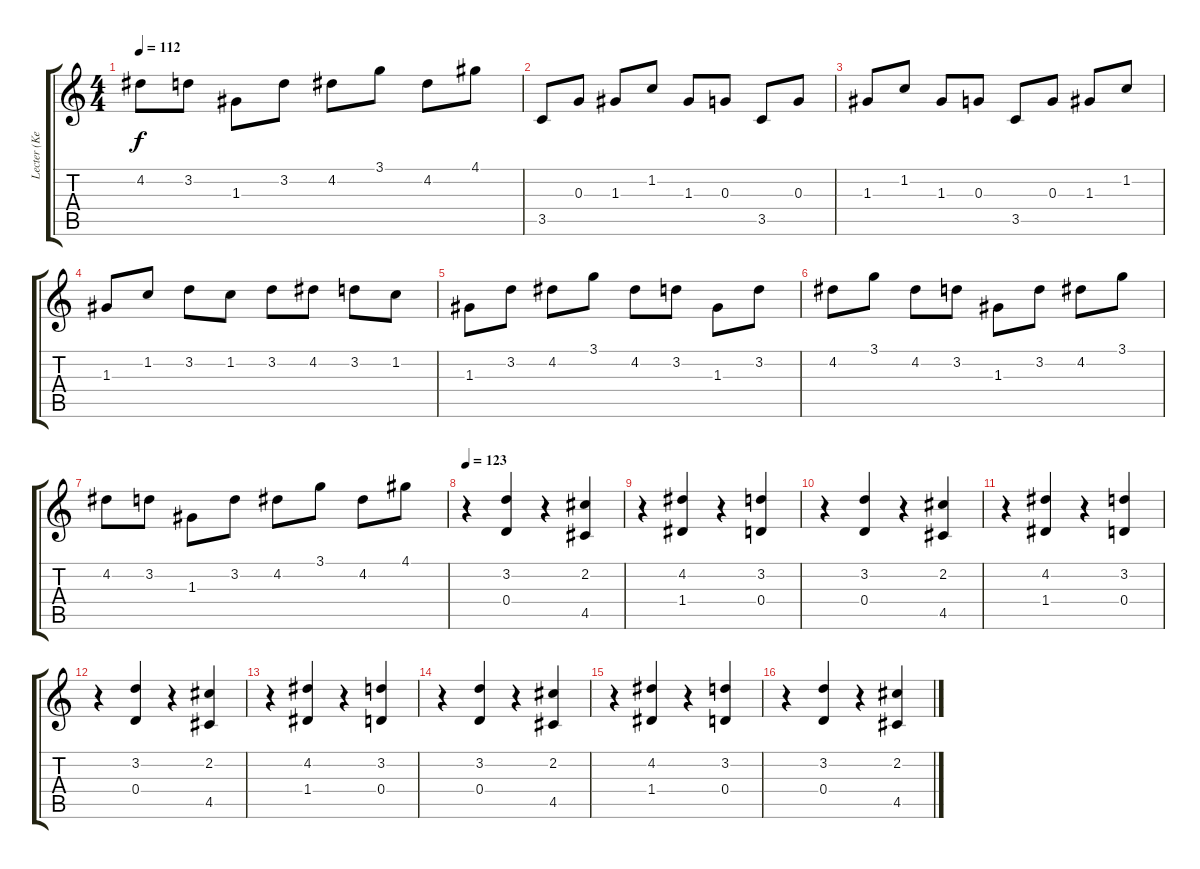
\track ("Lecter (KeybRight)" "Lecter (Ke") {instrument stringensemble1}
\staff {score tabs}
\tuning (E5 B4 G4 D4 A3 D3) {hide}
\ts (4 4)
\tempo 112
\clef g2
\ks c
4.2.8{dy f} 3.2.8 1.3.8 3.2.8 4.2.8 3.1.8 4.2.8 4.1.8 |
3.5.8 0.3.8 1.3.8 1.2.8 1.3.8 0.3.8 3.5.8 0.3.8 |
1.3.8 1.2.8 1.3.8 0.3.8 3.5.8 0.3.8 1.3.8 1.2.8 |
1.3.8 1.2.8 3.2.8 1.2.8 3.2.8 4.2.8 3.2.8 1.2.8 |
1.3.8 3.2.8 4.2.8 3.1.8 4.2.8 3.2.8 1.3.8 3.2.8 |
4.2.8 3.1.8 4.2.8 3.2.8 1.3.8 3.2.8 4.2.8 3.1.8 |
4.2.8 3.2.8 1.3.8 3.2.8 4.2.8 3.1.8 4.2.8 4.1.8 |
\tempo 123
r.4{instrument synthstrings1} (3.2 0.4).4 r.4 (2.2 4.5).4 |
r.4 (4.2 1.4).4 r.4 (3.2 0.4).4 |
r.4 (3.2 0.4).4 r.4 (2.2 4.5).4 |
r.4 (4.2 1.4).4 r.4 (3.2 0.4).4 |
r.4 (3.2 0.4).4 r.4 (2.2 4.5).4 |
r.4 (4.2 1.4).4 r.4 (3.2 0.4).4 |
r.4 (3.2 0.4).4 r.4 (2.2 4.5).4 |
r.4 (4.2 1.4).4 r.4 (3.2 0.4).4 |
r.4 (3.2 0.4).4 r.4 (2.2 4.5).4
